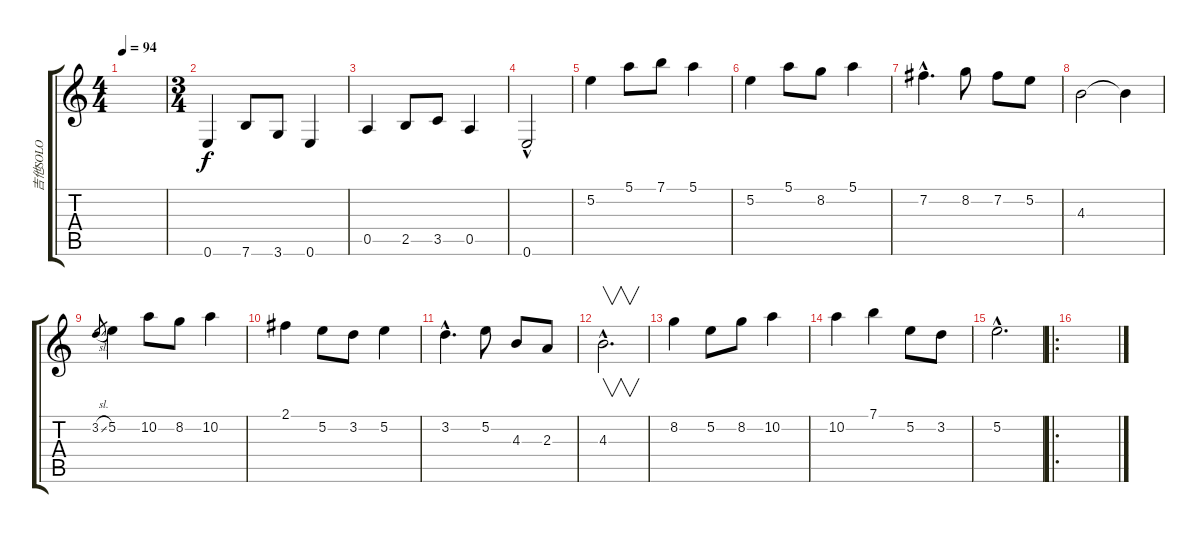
\track ("吉他SOLO" "吉他SOLO") {instrument acousticguitarsteel}
\staff {score tabs}
\tuning (E4 B3 G3 D3 A2 E2) {hide}
\ts (4 4)
\tempo 94
\clef g2
\ks c
|
\ts (3 4)
0.6.4 7.6.8 3.6.8 0.6.4 |
0.5.4 2.5.8 3.5.8 0.5.4 |
0.6{hac}.2 |
5.2.4 5.1.8 7.1.8 5.1.4 |
5.2.4 5.1.8 8.2.8 5.1.4 |
7.2{hac}.4{d} 8.2.8 7.2.8 5.2.8 |
4.3.2 4.3{t}.4 |
3.2{sl}.8{gr} 5.2.4 10.2.8 8.2.8 10.2.4 |
2.1.4 5.2.8 3.2.8 5.2.4 |
3.2{hac}.4{d} 5.2.8 4.3.8 2.3.8 |
4.3{hac}.2{v d} |
8.2.4 5.2.8 8.2.8 10.2.4 |
10.2.4 7.1.4 5.2.8 3.2.8 |
5.2{hac}.2{d} |
\ro
